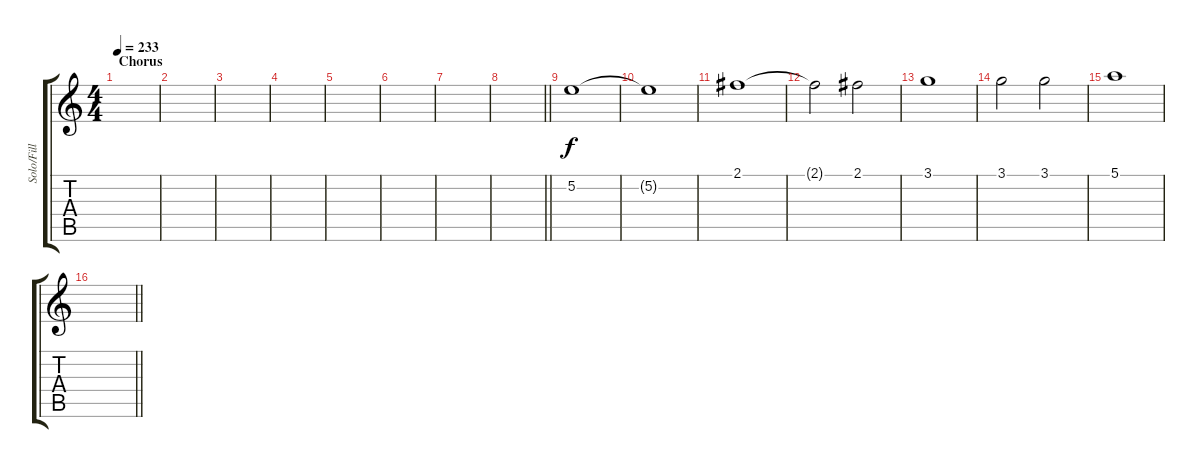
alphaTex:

\track ("Solo/Fill Guitar 1" "Solo/Fill ") {instrument distortionguitar}
\staff {score tabs}
\tuning (E4 B3 G3 D3 A2 E2) {hide}
\ts (4 4)
\section ("" "Chorus")
\tempo 233
\clef g2
\ks c
|
|
|
|
|
|
|
\barLineRight lightlight
|
5.2.1 |
5.2{t}.1 |
2.1.1 |
2.1{t}.2 2.1.2 |
3.1.1 |
3.1.2 3.1.2 |
5.1.1 |
\barLineRight lightlight
